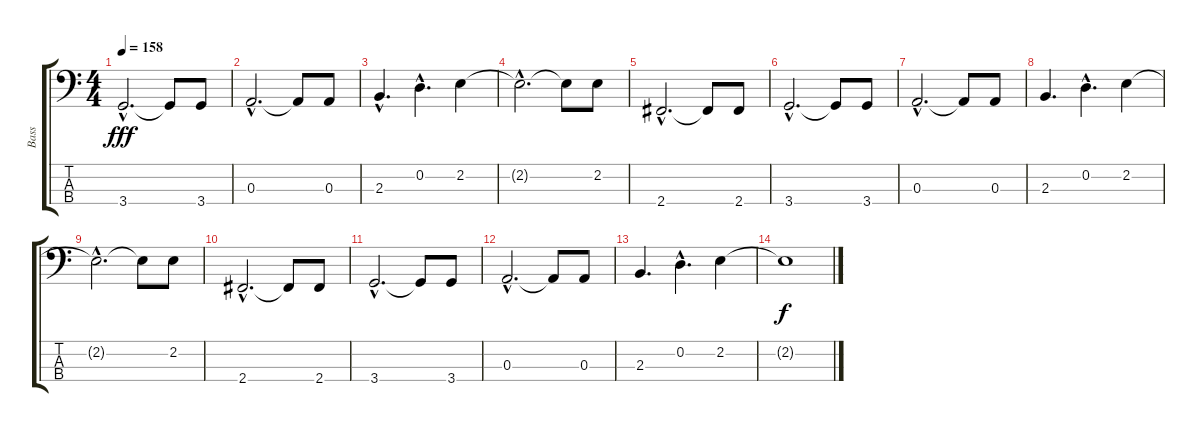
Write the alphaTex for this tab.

\track ("Bass" "Bass") {instrument synthbass2}
\staff {score tabs}
\tuning (G2 D2 A1 E1) {hide}
\ts (4 4)
\tempo 158
\clef f4
\ks c
3.4{hac}.2{d dy fff} 3.4{t}.8 3.4.8 |
0.3{hac}.2{d} 0.3{t}.8 0.3.8 |
2.3{hac}.4{d} 0.2{hac}.4{d} 2.2.4 |
2.2{hac t}.2{d} 2.2{t}.8 2.2.8 |
2.4{hac}.2{d} 2.4{t}.8 2.4.8 |
3.4{hac}.2{d} 3.4{t}.8 3.4.8 |
0.3{hac}.2{d} 0.3{t}.8 0.3.8 |
2.3.4{d} 0.2{hac}.4{d} 2.2.4 |
2.2{hac t}.2{d} 2.2{t}.8 2.2.8 |
2.4{hac}.2{d} 2.4{t}.8 2.4.8 |
3.4{hac}.2{d} 3.4{t}.8 3.4.8 |
0.3{hac}.2{d} 0.3{t}.8 0.3.8 |
2.3.4{d} 0.2{hac}.4{d} 2.2.4 |
2.2{t}.1{dy f}
